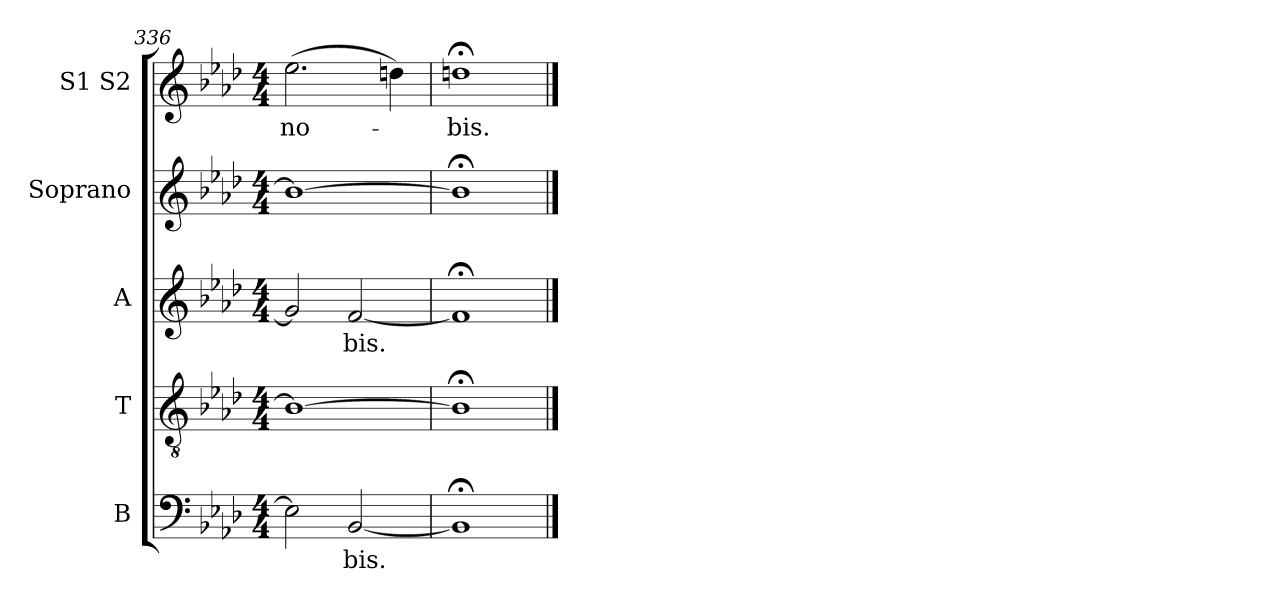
**kern	**text	**kern	**kern	**text	**kern	**kern	**text
*part5	*part5	*part4	*part3	*part3	*part2	*part1	*part1
*staff5	*staff5	*staff4	*staff3	*staff3	*staff2	*staff1	*staff1
*I"B	*	*I"T	*I"A	*	*I"Soprano	*I"S1 S2	*
*clefF4	*	*clefGv2	*clefG2	*	*clefG2	*clefG2	*
*	*	*ITrd7c12	*	*	*	*	*
*k[b-e-a-d-]	*	*k[b-e-a-d-]	*k[b-e-a-d-]	*	*k[b-e-a-d-]	*k[b-e-a-d-]	*
*f:	*	*f:	*f:	*	*f:	*f:	*
*M4/4	*	*M4/4	*M4/4	*	*M4/4	*M4/4	*
=336	=336	=336	=336	=336	=336	=336	=336
!	!	!	!	!	!	!	!LO:LY:b:color=#000000
2E-i\]	.	1BB-i_	2g-i/]	.	1b-i_	(2.ee-i\	no-
!	!LO:LY:b:color=#000000	!	!	!	!	!	!
!	!	!	!	!LO:LY:b:color=#000000	!	!	!
[2BB-i/	-bis.	.	[2fi/	-bis.	.	.	.
.	.	.	.	.	.	4ddni\)	.
=337	=337	=337	=337	=337	=337	=337	=337
!	!	!	!	!	!	!	!LO:LY:b:color=#000000
1BB-;i]	.	1BB-;i]	1f;i]	.	1b-;i]	1ddn;i	-bis.
==	==	==	==	==	==	==	==
*-	*-	*-	*-	*-	*-	*-	*-
